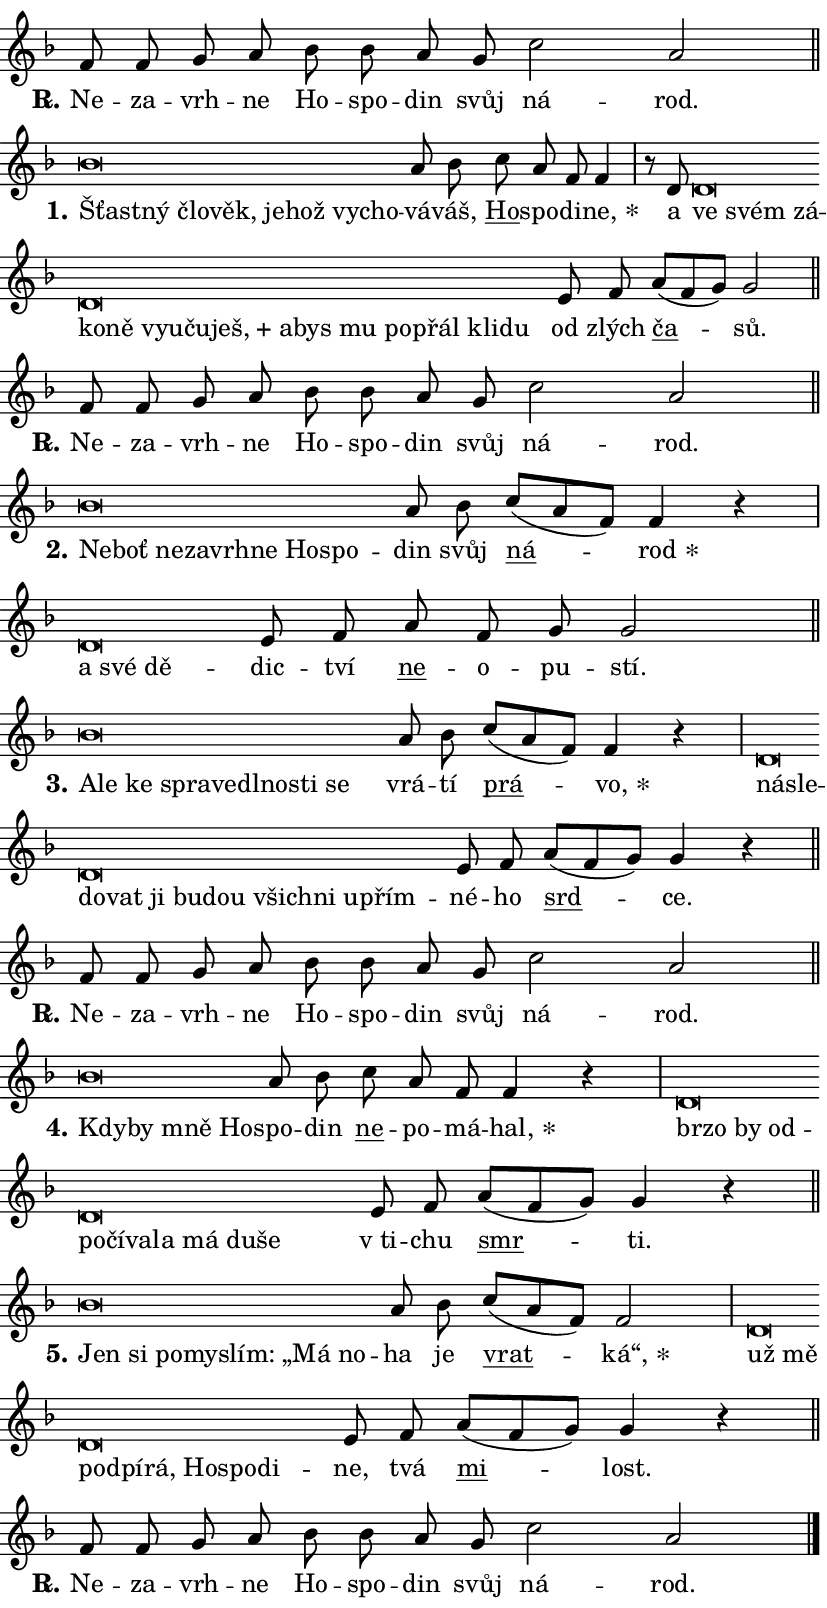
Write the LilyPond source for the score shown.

\version "2.24.0"
\header { tagline = "" }
\paper {
  indent = 0\cm
  top-margin = 0\cm
  right-margin = 0.13\cm % to fit lyric hyphens
  bottom-margin = 0\cm
  left-margin = 0\cm
  paper-width = 14\cm
  page-breaking = #ly:one-page-breaking
  system-system-spacing.basic-distance = #11
  score-system-spacing.basic-distance = #11
  ragged-last = ##f
}


%% Author: Thomas Morley
%% https://lists.gnu.org/archive/html/lilypond-user/2020-05/msg00002.html
#(define (line-position grob)
"Returns position of @var[grob} in current system:
   @code{'start}, if at first time-step
   @code{'end}, if at last time-step
   @code{'middle} otherwise
"
  (let* ((col (ly:item-get-column grob))
         (ln (ly:grob-object col 'left-neighbor))
         (rn (ly:grob-object col 'right-neighbor))
         (col-to-check-left (if (ly:grob? ln) ln col))
         (col-to-check-right (if (ly:grob? rn) rn col))
         (break-dir-left
           (and
             (ly:grob-property col-to-check-left 'non-musical #f)
             (ly:item-break-dir col-to-check-left)))
         (break-dir-right
           (and
             (ly:grob-property col-to-check-right 'non-musical #f)
             (ly:item-break-dir col-to-check-right))))
        (cond ((eqv? 1 break-dir-left) 'start)
              ((eqv? -1 break-dir-right) 'end)
              (else 'middle))))

#(define (tranparent-at-line-position vctor)
  (lambda (grob)
  "Relying on @code{line-position} select the relevant enry from @var{vctor}.
Used to determine transparency,"
    (case (line-position grob)
      ((end) (not (vector-ref vctor 0)))
      ((middle) (not (vector-ref vctor 1)))
      ((start) (not (vector-ref vctor 2))))))

noteHeadBreakVisibility =
#(define-music-function (break-visibility)(vector?)
"Makes @code{NoteHead}s transparent relying on @var{break-visibility}"
#{
  \override NoteHead.transparent =
    #(tranparent-at-line-position break-visibility)
#})

#(define delete-ledgers-for-transparent-note-heads
  (lambda (grob)
    "Reads whether a @code{NoteHead} is transparent.
If so this @code{NoteHead} is removed from @code{'note-heads} from
@var{grob}, which is supposed to be @code{LedgerLineSpanner}.
As a result ledgers are not printed for this @code{NoteHead}"
    (let* ((nhds-array (ly:grob-object grob 'note-heads))
           (nhds-list
             (if (ly:grob-array? nhds-array)
                 (ly:grob-array->list nhds-array)
                 '()))
           ;; Relies on the transparent-property being done before
           ;; Staff.LedgerLineSpanner.after-line-breaking is executed.
           ;; This is fragile ...
           (to-keep
             (remove
               (lambda (nhd)
                 (ly:grob-property nhd 'transparent #f))
               nhds-list)))
      ;; TODO find a better method to iterate over grob-arrays, similiar
      ;; to filter/remove etc for lists
      ;; For now rebuilt from scratch
      (set! (ly:grob-object grob 'note-heads)  '())
      (for-each
        (lambda (nhd)
          (ly:pointer-group-interface::add-grob grob 'note-heads nhd))
        to-keep))))

squashNotes = {
  \override NoteHead.X-extent = #'(-0.2 . 0.2)
  \override NoteHead.Y-extent = #'(-0.75 . 0)
  \override NoteHead.stencil =
    #(lambda (grob)
       (let ((pos (ly:grob-property grob 'staff-position)))
         (begin
           (if (< pos -7) (display "ERROR: Lower brevis then expected\n") (display ""))
           (if (<= pos -6) ly:text-interface::print ly:note-head::print))))
}
unSquashNotes = {
  \revert NoteHead.X-extent
  \revert NoteHead.Y-extent
  \revert NoteHead.stencil
}

hideNotes = \noteHeadBreakVisibility #begin-of-line-visible
unHideNotes = \noteHeadBreakVisibility #all-visible

% work-around for resetting accidentals
% https://lilypond.org/doc/v2.23/Documentation/notation/displaying-rhythms#unmetered-music
cadenzaMeasure = {
  \cadenzaOff
  \partial 1024 s1024
  \cadenzaOn
}

#(define-markup-command (accent layout props text) (markup?)
  "Underline accented syllable"
  (interpret-markup layout props
    #{\markup \override #'(offset . 4.3) \underline { #text }#}))

responsum = \markup \concat {
  "R" \hspace #-1.05 \path #0.1 #'((moveto 0 0.07) (lineto 0.9 0.8)) \hspace #0.05 "."
}

spaceSize = #0.6828661417322834 % exact space size for TeX Gyre Schola

\layout {
  \context {
    \Staff
    \remove "Time_signature_engraver"
    \override LedgerLineSpanner.after-line-breaking = #delete-ledgers-for-transparent-note-heads
  }
  \context {
    \Lyrics {
      \override LyricSpace.minimum-distance = \spaceSize
      \override LyricText.font-name = #"TeX Gyre Schola"
      \override LyricText.font-size = 1
      \override StanzaNumber.font-name = #"TeX Gyre Schola Bold"
      \override StanzaNumber.font-size = 1
    }
  }
  \context {
    \Score 
    \override NoteHead.text =
      #(lambda (grob) 
        (let ((pos (ly:grob-property grob 'staff-position)))
          #{\markup {
            \combine
              \halign #-0.55 \raise #(if (= pos -6) 0 0.5) \override #'(thickness . 2) \draw-line #'(3.2 . 0)
              \musicglyph "noteheads.sM1"
          }#}))
  }
}

% magnetic-lyrics.ily
%
%   written by
%     Jean Abou Samra <jean@abou-samra.fr>
%     Werner Lemberg <wl@gnu.org>
%
%   adapted by
%     Jiri Hon <jiri.hon@gmail.com>
%
% Version 2022-Apr-15

% https://www.mail-archive.com/lilypond-user@gnu.org/msg149350.html

#(define (Left_hyphen_pointer_engraver context)
   "Collect syllable-hyphen-syllable occurrences in lyrics and store
them in properties.  This engraver only looks to the left.  For
example, if the lyrics input is @code{foo -- bar}, it does the
following.

@itemize @bullet
@item
Set the @code{text} property of the @code{LyricHyphen} grob between
@q{foo} and @q{bar} to @code{foo}.

@item
Set the @code{left-hyphen} property of the @code{LyricText} grob with
text @q{foo} to the @code{LyricHyphen} grob between @q{foo} and
@q{bar}.
@end itemize

Use this auxiliary engraver in combination with the
@code{lyric-@/text::@/apply-@/magnetic-@/offset!} hook."
   (let ((hyphen #f)
         (text #f))
     (make-engraver
      (acknowledgers
       ((lyric-syllable-interface engraver grob source-engraver)
        (set! text grob)))
      (end-acknowledgers
       ((lyric-hyphen-interface engraver grob source-engraver)
        ;(when (not (grob::has-interface grob 'lyric-space-interface))
          (set! hyphen grob)));)
      ((stop-translation-timestep engraver)
       (when (and text hyphen)
         (ly:grob-set-object! text 'left-hyphen hyphen))
       (set! text #f)
       (set! hyphen #f)))))

#(define (lyric-text::apply-magnetic-offset! grob)
   "If the space between two syllables is less than the value in
property @code{LyricText@/.details@/.squash-threshold}, move the right
syllable to the left so that it gets concatenated with the left
syllable.

Use this function as a hook for
@code{LyricText@/.after-@/line-@/breaking} if the
@code{Left_@/hyphen_@/pointer_@/engraver} is active."
   (let ((hyphen (ly:grob-object grob 'left-hyphen #f)))
     (when hyphen
       (let ((left-text (ly:spanner-bound hyphen LEFT)))
         (when (grob::has-interface left-text 'lyric-syllable-interface)
           (let* ((common (ly:grob-common-refpoint grob left-text X))
                  (this-x-ext (ly:grob-extent grob common X))
                  (left-x-ext
                   (begin
                     ;; Trigger magnetism for left-text.
                     (ly:grob-property left-text 'after-line-breaking)
                     (ly:grob-extent left-text common X)))
                  ;; `delta` is the gap width between two syllables.
                  (delta (- (interval-start this-x-ext)
                            (interval-end left-x-ext)))
                  (details (ly:grob-property grob 'details))
                  (threshold (assoc-get 'squash-threshold details 0.2)))
             (when (< delta threshold)
               (let* (;; We have to manipulate the input text so that
                      ;; ligatures crossing syllable boundaries are not
                      ;; disabled.  For languages based on the Latin
                      ;; script this is essentially a beautification.
                      ;; However, for non-Western scripts it can be a
                      ;; necessity.
                      (lt (ly:grob-property left-text 'text))
                      (rt (ly:grob-property grob 'text))
                      (is-space (grob::has-interface hyphen 'lyric-space-interface))
                      (space (if is-space " " ""))
                      (extra-delta (if is-space spaceSize 0))
                      ;; Append new syllable.
                      (ltrt-space (if (and (string? lt) (string? rt))
                                (string-append lt space rt)
                                (make-concat-markup (list lt space rt))))
                      ;; Right-align `ltrt` to the right side.
                      (ltrt-space-markup (grob-interpret-markup
                               grob
                               (make-translate-markup
                                (cons (interval-length this-x-ext) 0)
                                (make-right-align-markup ltrt-space)))))
                 (begin
                   ;; Don't print `left-text`.
                   (ly:grob-set-property! left-text 'stencil #f)
                   ;; Set text and stencil (which holds all collected
                   ;; syllables so far) and shift it to the left.
                   (ly:grob-set-property! grob 'text ltrt-space)
                   (ly:grob-set-property! grob 'stencil ltrt-space-markup)
                   (ly:grob-translate-axis! grob (- (- delta extra-delta)) X))))))))))


#(define (lyric-hyphen::displace-bounds-first grob)
   ;; Make very sure this callback isn't triggered too early.
   (let ((left (ly:spanner-bound grob LEFT))
         (right (ly:spanner-bound grob RIGHT)))
     (ly:grob-property left 'after-line-breaking)
     (ly:grob-property right 'after-line-breaking)
     (ly:lyric-hyphen::print grob)))

squashThreshold = #0.4

\layout {
  \context {
    \Lyrics
    \consists #Left_hyphen_pointer_engraver
    \override LyricText.after-line-breaking =
      #lyric-text::apply-magnetic-offset!
    \override LyricHyphen.stencil = #lyric-hyphen::displace-bounds-first
    \override LyricText.details.squash-threshold = \squashThreshold
    \override LyricHyphen.minimum-distance = 0
    \override LyricHyphen.minimum-length = \squashThreshold
  }
}

squashText = \override LyricText.details.squash-threshold = 9999
unSquashText = \override LyricText.details.squash-threshold = \squashThreshold

leftText = \override LyricText.self-alignment-X = #LEFT
unLeftText = \revert LyricText.self-alignment-X

starOffset = #(lambda (grob) 
                (let ((x_offset (ly:self-alignment-interface::aligned-on-x-parent grob)))
                  (if (= x_offset 0) 0 (+ x_offset 1.2))))

star = #(define-music-function (syllable)(string?)
"Append star separator at the end of a syllable"
#{
  \once \override LyricText.X-offset = #starOffset
  \lyricmode { \markup {
    #syllable
    \override #'((font-name . "TeX Gyre Schola Bold")) \hspace #0.2 \lower #0.65 \larger "*"
  } }
#})

starAccent = #(define-music-function (syllable)(string?)
"Append star separator at the end of a syllable and make accent"
#{
  \once \override LyricText.X-offset = #starOffset
  \lyricmode { \markup {
    \accent #syllable
    \override #'((font-name . "TeX Gyre Schola Bold")) \hspace #0.2 \lower #0.65 \larger "*"
  } }
#})

breath = #(define-music-function (syllable)(string?)
"Append breathing indicator at the end of a syllable"
#{
  \lyricmode { \markup { #syllable "+" } }
#})

optionalBreath = #(define-music-function (syllable)(string?)
"Append optional breathing indicator at the end of a syllable"
#{
  \lyricmode { \markup { #syllable "(+)" } }
#})


\score {
    <<
        \new Voice = "melody" { \cadenzaOn \key f \major \relative { f'8 f g a bes bes \bar "" a g \bar "" c2 a \cadenzaMeasure \bar "||" \break } }
        \new Lyrics \lyricsto "melody" { \lyricmode { \set stanza = \responsum
Ne -- za -- vrh -- ne Ho -- spo -- din svůj ná -- rod. } }
    >>
    \layout {}
}

\score {
    <<
        \new Voice = "melody" { \cadenzaOn \key f \major \relative { \squashNotes bes'\breve*1/16 \hideNotes \breve*1/16 \bar "" \breve*1/16 \bar "" \breve*1/16 \bar "" \breve*1/16 \bar "" \breve*1/16 \bar "" \breve*1/16 \breve*1/16 \bar "" \unHideNotes \unSquashNotes a8 bes \bar "" c a f f4 \cadenzaMeasure \bar "|" r8 d8 \squashNotes d\breve*1/16 \hideNotes \breve*1/16 \bar "" \breve*1/16 \bar "" \breve*1/16 \bar "" \breve*1/16 \bar "" \breve*1/16 \bar "" \breve*1/16 \bar "" \breve*1/16 \bar "" \breve*1/16 \bar "" \breve*1/16 \bar "" \breve*1/16 \bar "" \breve*1/16 \bar "" \breve*1/16 \bar "" \breve*1/16 \bar "" \breve*1/16 \breve*1/16 \bar "" \unHideNotes \unSquashNotes e8 f \bar "" a[( f g)] g2 \cadenzaMeasure \bar "||" \break } }
        \new Lyrics \lyricsto "melody" { \lyricmode { \set stanza = "1."
\leftText Šťast -- \squashText ný člo -- věk, je -- hož vy -- cho -- \unLeftText \unSquashText vá -- váš, \markup \accent Ho -- spo -- di -- \star ne, a \leftText ve \squashText svém zá -- ko -- ně vy -- u -- ču -- \breath "ješ," a -- bys mu po -- přál kli -- du \unLeftText \unSquashText od zlých \markup \accent ča -- sů. } }
    >>
    \layout {}
}

\score {
    <<
        \new Voice = "melody" { \cadenzaOn \key f \major \relative { f'8 f g a bes bes \bar "" a g \bar "" c2 a \cadenzaMeasure \bar "||" \break } }
        \new Lyrics \lyricsto "melody" { \lyricmode { \set stanza = \responsum
Ne -- za -- vrh -- ne Ho -- spo -- din svůj ná -- rod. } }
    >>
    \layout {}
}

\score {
    <<
        \new Voice = "melody" { \cadenzaOn \key f \major \relative { \squashNotes bes'\breve*1/16 \hideNotes \breve*1/16 \bar "" \breve*1/16 \bar "" \breve*1/16 \bar "" \breve*1/16 \bar "" \breve*1/16 \bar "" \breve*1/16 \breve*1/16 \bar "" \unHideNotes \unSquashNotes a8 bes \bar "" c[( a f)] f4 r \cadenzaMeasure \bar "|" \squashNotes d\breve*1/16 \hideNotes \breve*1/16 \breve*1/16 \bar "" \unHideNotes \unSquashNotes e8 f \bar "" a f g g2 \cadenzaMeasure \bar "||" \break } }
        \new Lyrics \lyricsto "melody" { \lyricmode { \set stanza = "2."
\leftText Ne -- \squashText boť ne -- za -- vrh -- ne Ho -- spo -- \unLeftText \unSquashText din svůj \markup \accent ná -- \star rod \leftText a \squashText své dě -- \unLeftText \unSquashText dic -- tví \markup \accent ne -- o -- pu -- stí. } }
    >>
    \layout {}
}

\score {
    <<
        \new Voice = "melody" { \cadenzaOn \key f \major \relative { \squashNotes bes'\breve*1/16 \hideNotes \breve*1/16 \bar "" \breve*1/16 \bar "" \breve*1/16 \bar "" \breve*1/16 \bar "" \breve*1/16 \bar "" \breve*1/16 \bar "" \breve*1/16 \breve*1/16 \bar "" \unHideNotes \unSquashNotes a8 bes \bar "" c[( a f)] f4 r \cadenzaMeasure \bar "|" \squashNotes d\breve*1/16 \hideNotes \breve*1/16 \bar "" \breve*1/16 \bar "" \breve*1/16 \bar "" \breve*1/16 \bar "" \breve*1/16 \bar "" \breve*1/16 \bar "" \breve*1/16 \bar "" \breve*1/16 \bar "" \breve*1/16 \breve*1/16 \bar "" \unHideNotes \unSquashNotes e8 f \bar "" a[( f g)] g4 r \cadenzaMeasure \bar "||" \break } }
        \new Lyrics \lyricsto "melody" { \lyricmode { \set stanza = "3."
\leftText A -- \squashText le ke spra -- ve -- dl -- no -- sti se \unLeftText \unSquashText vrá -- tí \markup \accent prá -- \star vo, \leftText ná -- \squashText sle -- do -- vat ji bu -- dou všich -- ni u -- přím -- \unLeftText \unSquashText né -- ho \markup \accent srd -- ce. } }
    >>
    \layout {}
}

\score {
    <<
        \new Voice = "melody" { \cadenzaOn \key f \major \relative { f'8 f g a bes bes \bar "" a g \bar "" c2 a \cadenzaMeasure \bar "||" \break } }
        \new Lyrics \lyricsto "melody" { \lyricmode { \set stanza = \responsum
Ne -- za -- vrh -- ne Ho -- spo -- din svůj ná -- rod. } }
    >>
    \layout {}
}

\score {
    <<
        \new Voice = "melody" { \cadenzaOn \key f \major \relative { \squashNotes bes'\breve*1/16 \hideNotes \breve*1/16 \bar "" \breve*1/16 \breve*1/16 \bar "" \unHideNotes \unSquashNotes a8 bes \bar "" c a f f4 r \cadenzaMeasure \bar "|" \squashNotes d\breve*1/16 \hideNotes \breve*1/16 \bar "" \breve*1/16 \bar "" \breve*1/16 \bar "" \breve*1/16 \bar "" \breve*1/16 \bar "" \breve*1/16 \bar "" \breve*1/16 \bar "" \breve*1/16 \bar "" \breve*1/16 \breve*1/16 \bar "" \unHideNotes \unSquashNotes e8 f \bar "" a[( f g)] g4 r \cadenzaMeasure \bar "||" \break } }
        \new Lyrics \lyricsto "melody" { \lyricmode { \set stanza = "4."
\leftText Kdy -- \squashText by mně Ho -- \unLeftText \unSquashText spo -- din \markup \accent ne -- po -- má -- \star hal, \leftText br -- \squashText zo by od -- po -- čí -- va -- la má du -- še \unLeftText \unSquashText "v ti" -- chu \markup \accent smr -- ti. } }
    >>
    \layout {}
}

\score {
    <<
        \new Voice = "melody" { \cadenzaOn \key f \major \relative { \squashNotes bes'\breve*1/16 \hideNotes \breve*1/16 \bar "" \breve*1/16 \bar "" \breve*1/16 \bar "" \breve*1/16 \bar "" \breve*1/16 \breve*1/16 \bar "" \unHideNotes \unSquashNotes a8 bes \bar "" c[( a f)] f2 \cadenzaMeasure \bar "|" \squashNotes d\breve*1/16 \hideNotes \breve*1/16 \bar "" \breve*1/16 \bar "" \breve*1/16 \bar "" \breve*1/16 \bar "" \breve*1/16 \bar "" \breve*1/16 \breve*1/16 \bar "" \unHideNotes \unSquashNotes e8 f \bar "" a[( f g)] g4 r \cadenzaMeasure \bar "||" \break } }
        \new Lyrics \lyricsto "melody" { \lyricmode { \set stanza = "5."
\leftText Jen \squashText si po -- my -- slím: „Má no -- \unLeftText \unSquashText ha je \markup \accent vrat -- \star ká“, \leftText už \squashText mě pod -- pí -- rá, Ho -- spo -- di -- \unLeftText \unSquashText ne, tvá \markup \accent mi -- lost. } }
    >>
    \layout {}
}

\score {
    <<
        \new Voice = "melody" { \cadenzaOn \key f \major \relative { f'8 f g a bes bes \bar "" a g \bar "" c2 a \cadenzaMeasure \bar "||" \break } \bar "|." }
        \new Lyrics \lyricsto "melody" { \lyricmode { \set stanza = \responsum
Ne -- za -- vrh -- ne Ho -- spo -- din svůj ná -- rod. } }
    >>
    \layout {}
}
